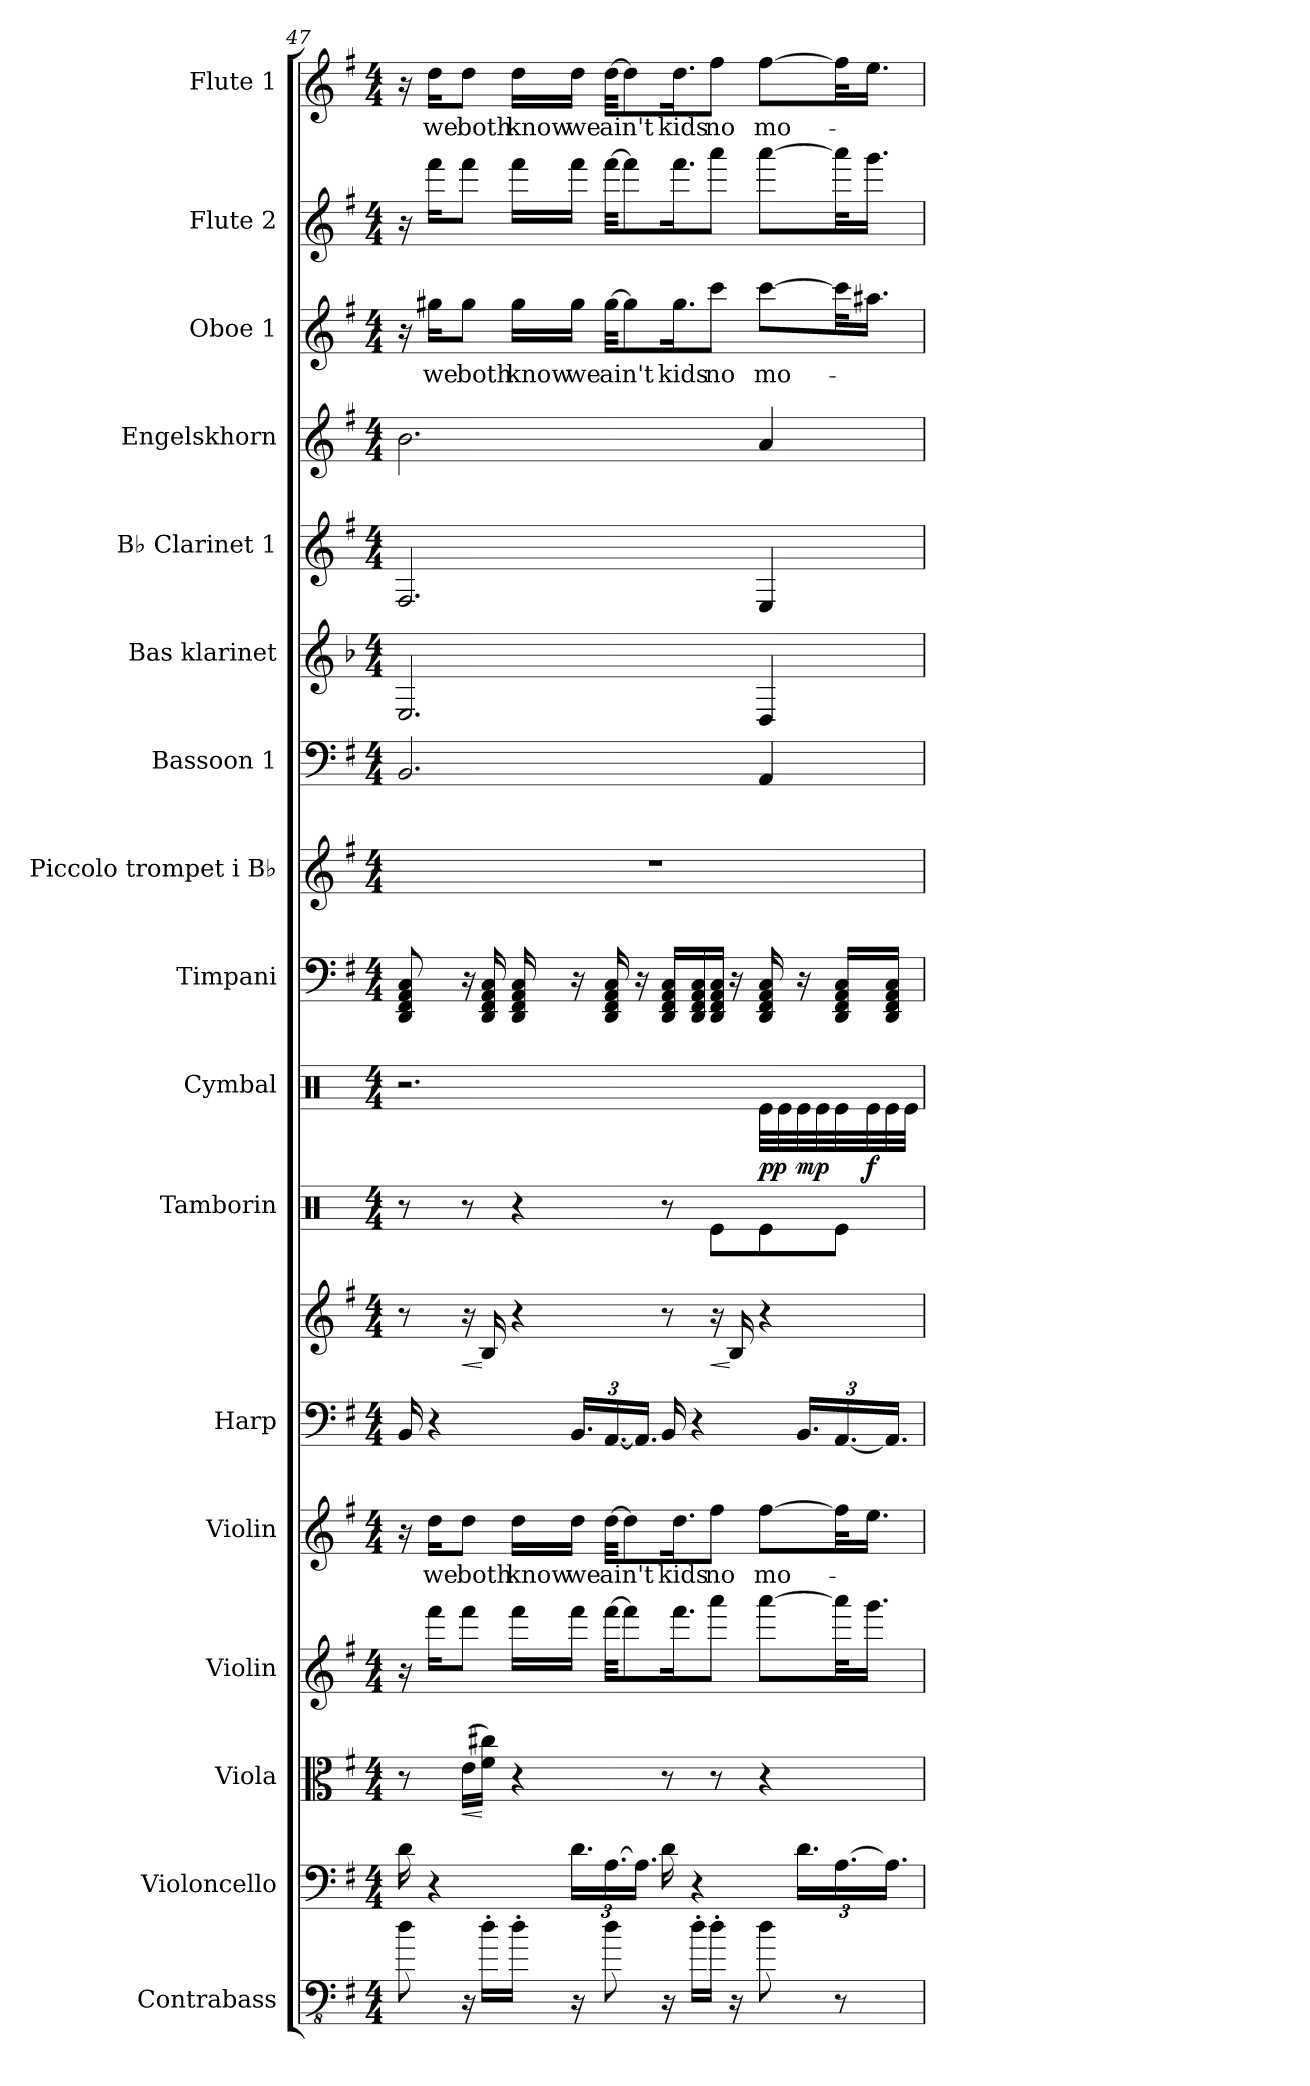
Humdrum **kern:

**kern	**kern	**kern	**dynam	**kern	**kern	**text	**kern	**kern	**dynam	**kern	**kern	**dynam	**kern	**kern	**kern	**kern	**kern	**kern	**kern	**text	**kern	**kern	**text
*part17	*part16	*part15	*part15	*part14	*part13	*part13	*part12	*part12	*part12	*part11	*part10	*part10	*part9	*part8	*part7	*part6	*part5	*part4	*part3	*part3	*part2	*part1	*part1
*staff18	*staff17	*staff16	*staff16	*staff15	*staff14	*staff14	*staff13	*staff12	*staff12/13	*staff11	*staff10	*staff10	*staff9	*staff8	*staff7	*staff6	*staff5	*staff4	*staff3	*staff3	*staff2	*staff1	*staff1
*I"Contrabass	*I"Violoncello	*I"Viola	*	*I"Violin	*I"Violin	*	*I"Harp	*	*	*I"Tamborin	*I"Cymbal	*	*I"Timpani	*I"Piccolo trompet i B♭	*I"Bassoon 1	*I"Bas klarinet	*I"B♭ Clarinet 1	*I"Engelskhorn	*I"Oboe 1	*	*I"Flute 2	*I"Flute 1	*
*I'Cb.	*I'Vc.	*I'Vla.	*	*I'Vln.	*I'Vln.	*	*I'Hrp.	*	*	*I'Tamb.	*I'Cym.	*	*I'Timp.	*I'P. tpt. i B♭	*I'Bsn. 1	*	*I'B♭ Cl. 1	*I'E.horn	*I'Ob. 1	*	*I'Fl. 2	*I'Fl. 1	*
*clefFv4	*clefF4	*clefC3	*	*clefG2	*clefG2	*	*clefF4	*clefG2	*	*clefX	*clefX	*	*clefF4	*clefG2	*clefF4	*clefG2	*clefG2	*clefG2	*clefG2	*	*clefG2	*clefG2	*
*ITrd7c12	*	*	*	*	*	*	*	*	*	*	*	*	*	*ITrd-6c-10	*	*ITrd8c14	*ITrd1c2	*ITrd4c7	*	*	*	*	*
*k[f#]	*k[f#]	*k[f#]	*	*k[f#]	*k[f#]	*	*k[f#]	*k[f#]	*	*k[]	*k[]	*	*k[f#]	*k[b-]	*k[f#]	*k[b-]	*k[b-]	*k[]	*k[f#]	*	*k[f#]	*k[f#]	*
*M4/4	*M4/4	*M4/4	*	*M4/4	*M4/4	*	*M4/4	*M4/4	*	*M4/4	*M4/4	*	*M4/4	*M4/4	*M4/4	*M4/4	*M4/4	*M4/4	*M4/4	*	*M4/4	*M4/4	*
=47	=47	=47	=47	=47	=47	=47	=47	=47	=47	=47	=47	=47	=47	=47	=47	=47	=47	=47	=47	=47	=47	=47	=47
8D\	16d\	8r	.	16r	16r	.	16BB/	8r	.	8r	2.r	.	8DD/ 8FF#/ 8AA/ 8C/	1r	2.BB/	2.EE/	2.E/	2.e\	16r	.	16r	16r	.
.	4r	.	.	16fff#\KL	16dd\KL	we	4r	.	.	.	.	.	.	.	.	.	.	.	16gg#X\KL	we	16fff#\KL	16dd\KL	we
!	!	!	!LO:HP:b	!	!	!	!	!	!LO:HP:b	!	!	!	!	!	!	!	!	!	!	!	!	!	!
!	!	!	!	!	!	!	!	!	!LO:HP:n=1:b	!	!	!	!	!	!	!	!	!	!	!	!	!	!
16r	.	(16e\LL	<	8fff#\J	8dd\J	both	.	16r	< <	8r	.	.	16r	.	.	.	.	.	8gg#\J	both	8fff#\J	8dd\J	both
16D'\LL	.	16f#\ 16cc#X\JJ)	[	.	.	.	.	16B/	[	.	.	.	16DD/ 16FF#/ 16AA/ 16C/	.	.	.	.	.	.	.	.	.	.
16D'\JJ	.	4r	.	16fff#\LL	16dd\LL	know	.	4r	[	4r	.	.	16DD/ 16FF#/ 16AA/ 16C/	.	.	.	.	.	16gg#\LL	know	16fff#\LL	16dd\LL	know
*	*Xbrackettup	*	*	*	*	*	*Xbrackettup	*	*	*	*	*	*	*	*	*	*	*	*	*	*	*	*
16r	24.d\LL	.	.	16fff#\JJ	16dd\JJ	we	24.BB/LL	.	.	.	.	.	16r	.	.	.	.	.	16gg#\JJ	we	16fff#\JJ	16dd\JJ	we
8D\	[24.A\	.	.	[32fff#\KKL	[32dd\KKL	ain't	[24.AA/	.	.	.	.	.	16DD/ 16FF#/ 16AA/ 16C/	.	.	.	.	.	[32gg#\KKL	ain't	[32fff#\KKL	[32dd\KKL	ain't
.	.	.	.	8fff#\]	8dd\]	.	.	.	.	.	.	.	.	.	.	.	.	.	8gg#\]	.	8fff#\]	8dd\]	.
.	24.A\JJ]	.	.	.	.	.	24.AA/JJ]	.	.	.	.	.	16r	.	.	.	.	.	.	.	.	.	.
16r	16d\	8r	.	.	.	.	16BB/	8r	.	8r	.	.	16DD/ 16FF#/ 16AA/ 16C/LL	.	.	.	.	.	.	.	.	.	.
.	.	.	.	16.fff#\K	16.dd\K	kids	.	.	.	.	.	.	.	.	.	.	.	.	16.gg#\K	kids	16.fff#\K	16.dd\K	kids
16D'\LL	4r	.	.	.	.	.	4r	.	.	.	.	.	16DD/ 16FF#/ 16AA/ 16C/	.	.	.	.	.	.	.	.	.	.
!	!	!	!	!	!	!	!	!	!LO:HP:b	!	!	!	!	!	!	!	!	!	!	!	!	!	!
!	!	!	!	!	!	!	!	!	!LO:HP:n=1:b	!	!	!	!	!	!	!	!	!	!	!	!	!	!
16D'\JJ	.	8r	.	8aaa\J	8ff#\J	no	.	16r	< <	8Re\L	.	.	16DD/ 16FF#/ 16AA/ 16C/JJ	.	.	.	.	.	8ccc\J	no	8aaa\J	8ff#\J	no
16r	.	.	.	.	.	.	.	16B/	[	.	.	.	16r	.	.	.	.	.	.	.	.	.	.
!	!	!	!	!	!	!	!	!	!	!	!	!LO:DY:b	!	!	!	!	!	!	!	!	!	!	!
8D\	.	4r	.	[8aaa\L	[8ff#\L	mo-	.	4r	[	8Re\	32Re\LLL	pp	16DD/ 16FF#/ 16AA/ 16C/	.	4AA/	4DD/	4D/	4d/	[8ccc\L	mo-	[8aaa\L	[8ff#\L	mo-
.	.	.	.	.	.	.	.	.	.	.	32Re\	.	.	.	.	.	.	.	.	.	.	.	.
!	!	!	!	!	!	!	!	!	!	!	!	!LO:DY:b	!	!	!	!	!	!	!	!	!	!	!
.	24.d\LL	.	.	.	.	.	24.BB/LL	.	.	.	32Re\	mp	16r	.	.	.	.	.	.	.	.	.	.
.	.	.	.	.	.	.	.	.	.	.	32Re\	.	.	.	.	.	.	.	.	.	.	.	.
8r	[24.A\	.	.	32aaa\KL]	32ff#\KL]	.	[24.AA/	.	.	8Re\J	32Re\	.	16DD/ 16FF#/ 16AA/ 16C/LL	.	.	.	.	.	32ccc\KL]	.	32aaa\KL]	32ff#\KL]	.
!	!	!	!	!	!	!	!	!	!	!	!	!LO:DY:b	!	!	!	!	!	!	!	!	!	!	!
.	.	.	.	16.ggg\JJ	16.ee\JJ	.	.	.	.	.	32Re\	f	.	.	.	.	.	.	16.aa#X\JJ	.	16.ggg\JJ	16.ee\JJ	.
.	24.A\JJ]	.	.	.	.	.	24.AA/JJ]	.	.	.	32Re\	.	16DD/ 16FF#/ 16AA/ 16C/JJ	.	.	.	.	.	.	.	.	.	.
.	.	.	.	.	.	.	.	.	.	.	32Re\JJJ	.	.	.	.	.	.	.	.	.	.	.	.
=	=	=	=	=	=	=	=	=	=	=	=	=	=	=	=	=	=	=	=	=	=	=	=
*-	*-	*-	*-	*-	*-	*-	*-	*-	*-	*-	*-	*-	*-	*-	*-	*-	*-	*-	*-	*-	*-	*-	*-
